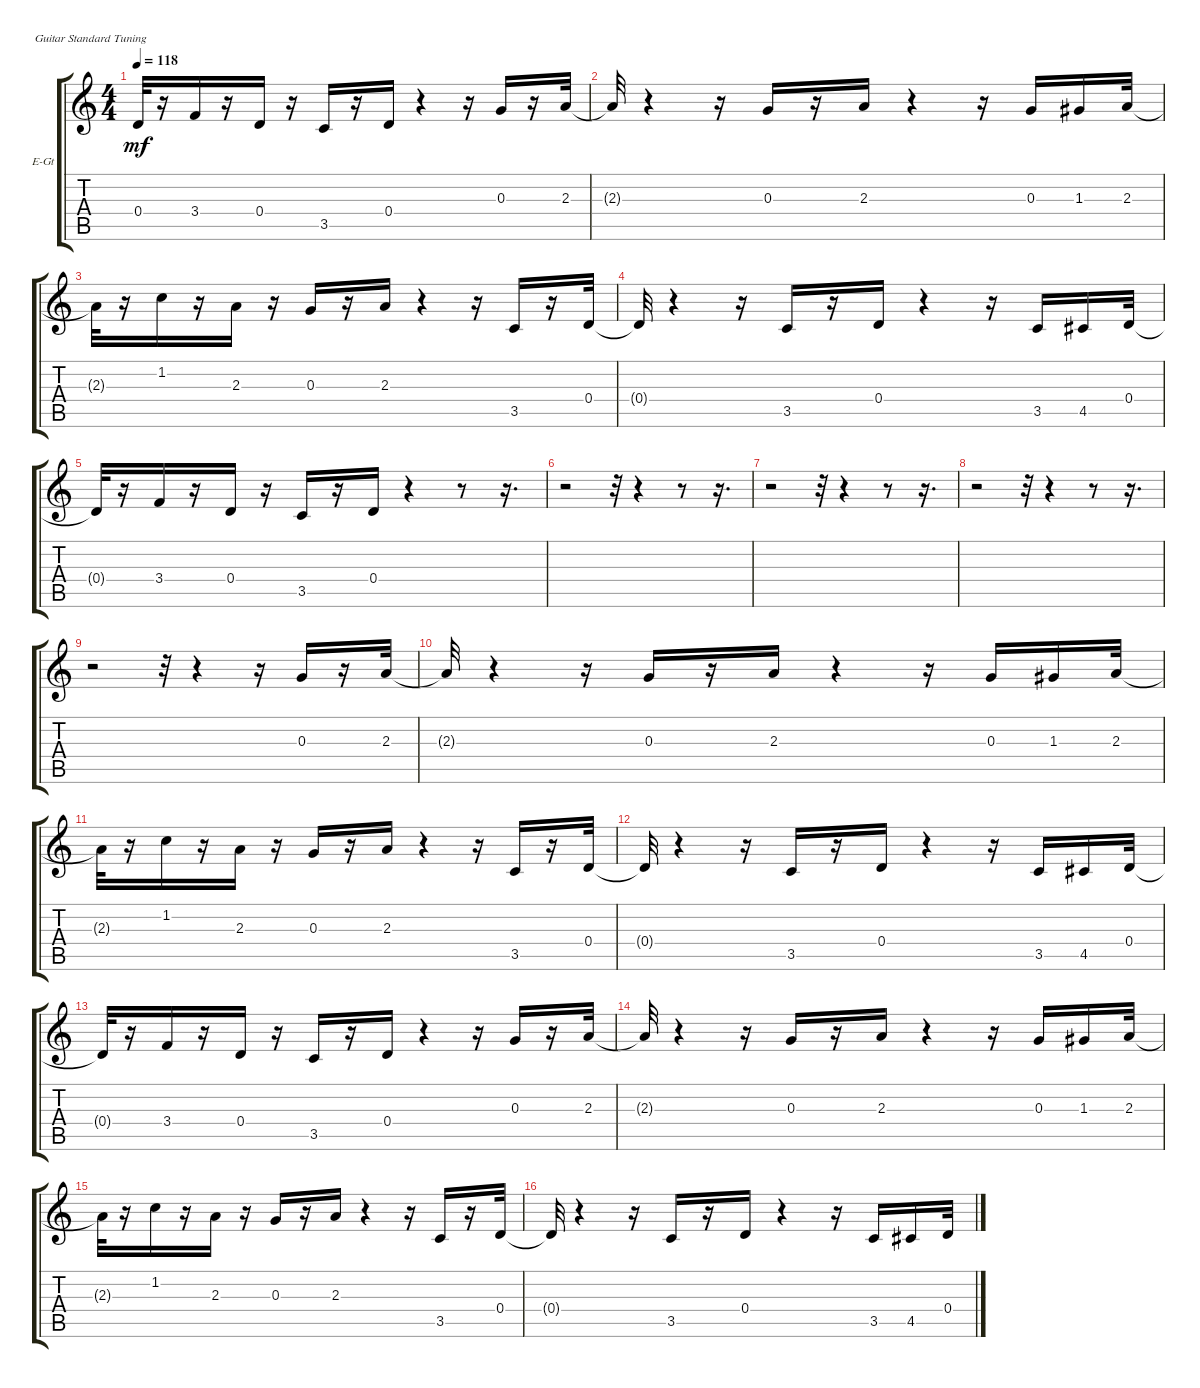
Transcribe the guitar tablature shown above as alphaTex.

\bracketExtendMode groupsimilarinstruments
\firstSystemTrackNameOrientation horizontal
\otherSystemsTrackNameOrientation horizontal
\track ("Guitar3" "E-Gt") {instrument electricguitarclean}
\staff {score tabs}
\tuning (E4 B3 G3 D3 A2 E2)
\ts (4 4)
\tempo 118
\clef g2
\ks c
0.4{t}.32{dy mf} r.16 3.4.16 r.16 0.4.16 r.16 3.5.16 r.16 0.4.16 r.4 r.16 0.3.16 r.16 2.3.32 |
2.3{t}.32 r.4 r.16 0.3.16 r.16 2.3.16 r.4 r.16 0.3.16 1.3.16 2.3.32 |
2.3{t}.32 r.16 1.2.16 r.16 2.3.16 r.16 0.3.16 r.16 2.3.16 r.4 r.16 3.5.16 r.16 0.4.32 |
0.4{t}.32 r.4 r.16 3.5.16 r.16 0.4.16 r.4 r.16 3.5.16 4.5.16 0.4.32 |
0.4{t}.32 r.16 3.4.16 r.16 0.4.16 r.16 3.5.16 r.16 0.4.16 r.4 r.8 r.16{d} |
r.2 r.32 r.4 r.8 r.16{d} |
r.2 r.32 r.4 r.8 r.16{d} |
r.2 r.32 r.4 r.8 r.16{d} |
r.2 r.32 r.4 r.16 0.3.16 r.16 2.3.32 |
2.3{t}.32 r.4 r.16 0.3.16 r.16 2.3.16 r.4 r.16 0.3.16 1.3.16 2.3.32 |
2.3{t}.32 r.16 1.2.16 r.16 2.3.16 r.16 0.3.16 r.16 2.3.16 r.4 r.16 3.5.16 r.16 0.4.32 |
0.4{t}.32 r.4 r.16 3.5.16 r.16 0.4.16 r.4 r.16 3.5.16 4.5.16 0.4.32 |
0.4{t}.32 r.16 3.4.16 r.16 0.4.16 r.16 3.5.16 r.16 0.4.16 r.4 r.16 0.3.16 r.16 2.3.32 |
2.3{t}.32 r.4 r.16 0.3.16 r.16 2.3.16 r.4 r.16 0.3.16 1.3.16 2.3.32 |
2.3{t}.32 r.16 1.2.16 r.16 2.3.16 r.16 0.3.16 r.16 2.3.16 r.4 r.16 3.5.16 r.16 0.4.32 |
0.4{t}.32 r.4 r.16 3.5.16 r.16 0.4.16 r.4 r.16 3.5.16 4.5.16 0.4.32
